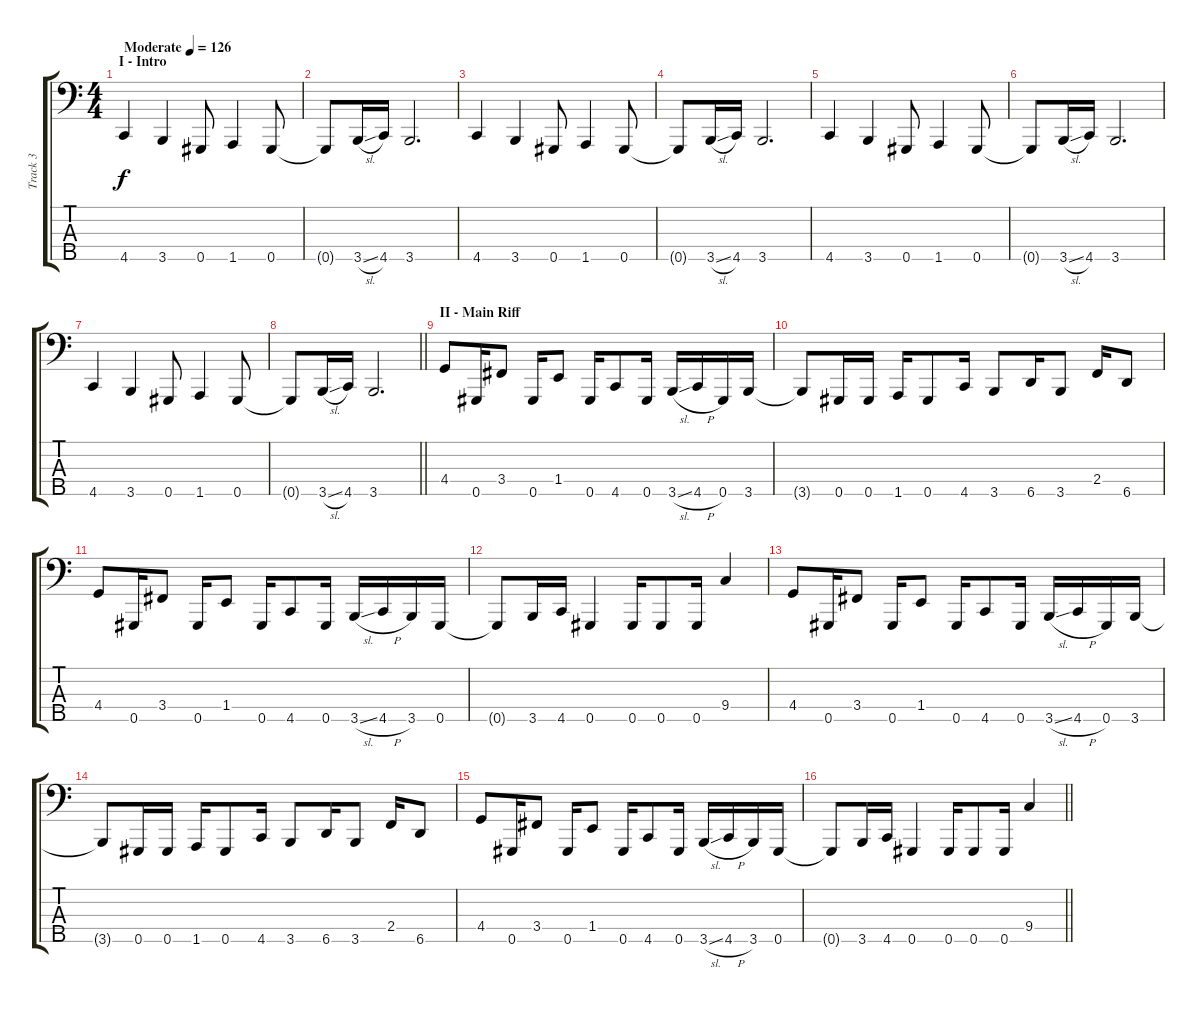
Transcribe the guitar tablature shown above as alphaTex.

\track ("Track 3" "Track 3") {instrument electricbasspick}
\staff {score tabs}
\tuning (Gb2 Db2 Ab1 Eb1 Ab0) {hide}
\ts (4 4)
\section ("" "I - Intro")
\tempo (126 "Moderate")
\clef f4
\ks c
4.5.4{dy f instrument electricbasspick} 3.5.4 0.5.8 1.5.4 0.5.8 |
0.5{t}.8 3.5{sl}.16 4.5.16 3.5.2{d} |
4.5.4 3.5.4 0.5.8 1.5.4 0.5.8 |
0.5{t}.8 3.5{sl}.16 4.5.16 3.5.2{d} |
4.5.4 3.5.4 0.5.8 1.5.4 0.5.8 |
0.5{t}.8 3.5{sl}.16 4.5.16 3.5.2{d} |
4.5.4 3.5.4 0.5.8 1.5.4 0.5.8 |
\barLineRight lightlight
0.5{t}.8 3.5{sl}.16 4.5.16 3.5.2{d} |
\section ("" "II - Main Riff")
4.4.8 0.5.16 3.4.8 0.5.16 1.4.8 0.5.16 4.5.8 0.5.16 3.5{sl}.16 4.5{h}.16 0.5.16 3.5.16 |
3.5{t}.8 0.5.16 0.5.16 1.5.16 0.5.8 4.5.16 3.5.8 6.5.16 3.5.8 2.4.16 6.5.8 |
4.4.8 0.5.16 3.4.8 0.5.16 1.4.8 0.5.16 4.5.8 0.5.16 3.5{sl}.16 4.5{h}.16 3.5.16 0.5.16 |
0.5{t}.8 3.5.16 4.5.16 0.5.4 0.5.16 0.5.8 0.5.16 9.4.4 |
4.4.8 0.5.16 3.4.8 0.5.16 1.4.8 0.5.16 4.5.8 0.5.16 3.5{sl}.16 4.5{h}.16 0.5.16 3.5.16 |
3.5{t}.8 0.5.16 0.5.16 1.5.16 0.5.8 4.5.16 3.5.8 6.5.16 3.5.8 2.4.16 6.5.8 |
4.4.8 0.5.16 3.4.8 0.5.16 1.4.8 0.5.16 4.5.8 0.5.16 3.5{sl}.16 4.5{h}.16 3.5.16 0.5.16 |
\barLineRight lightlight
0.5{t}.8 3.5.16 4.5.16 0.5.4 0.5.16 0.5.8 0.5.16 9.4.4
